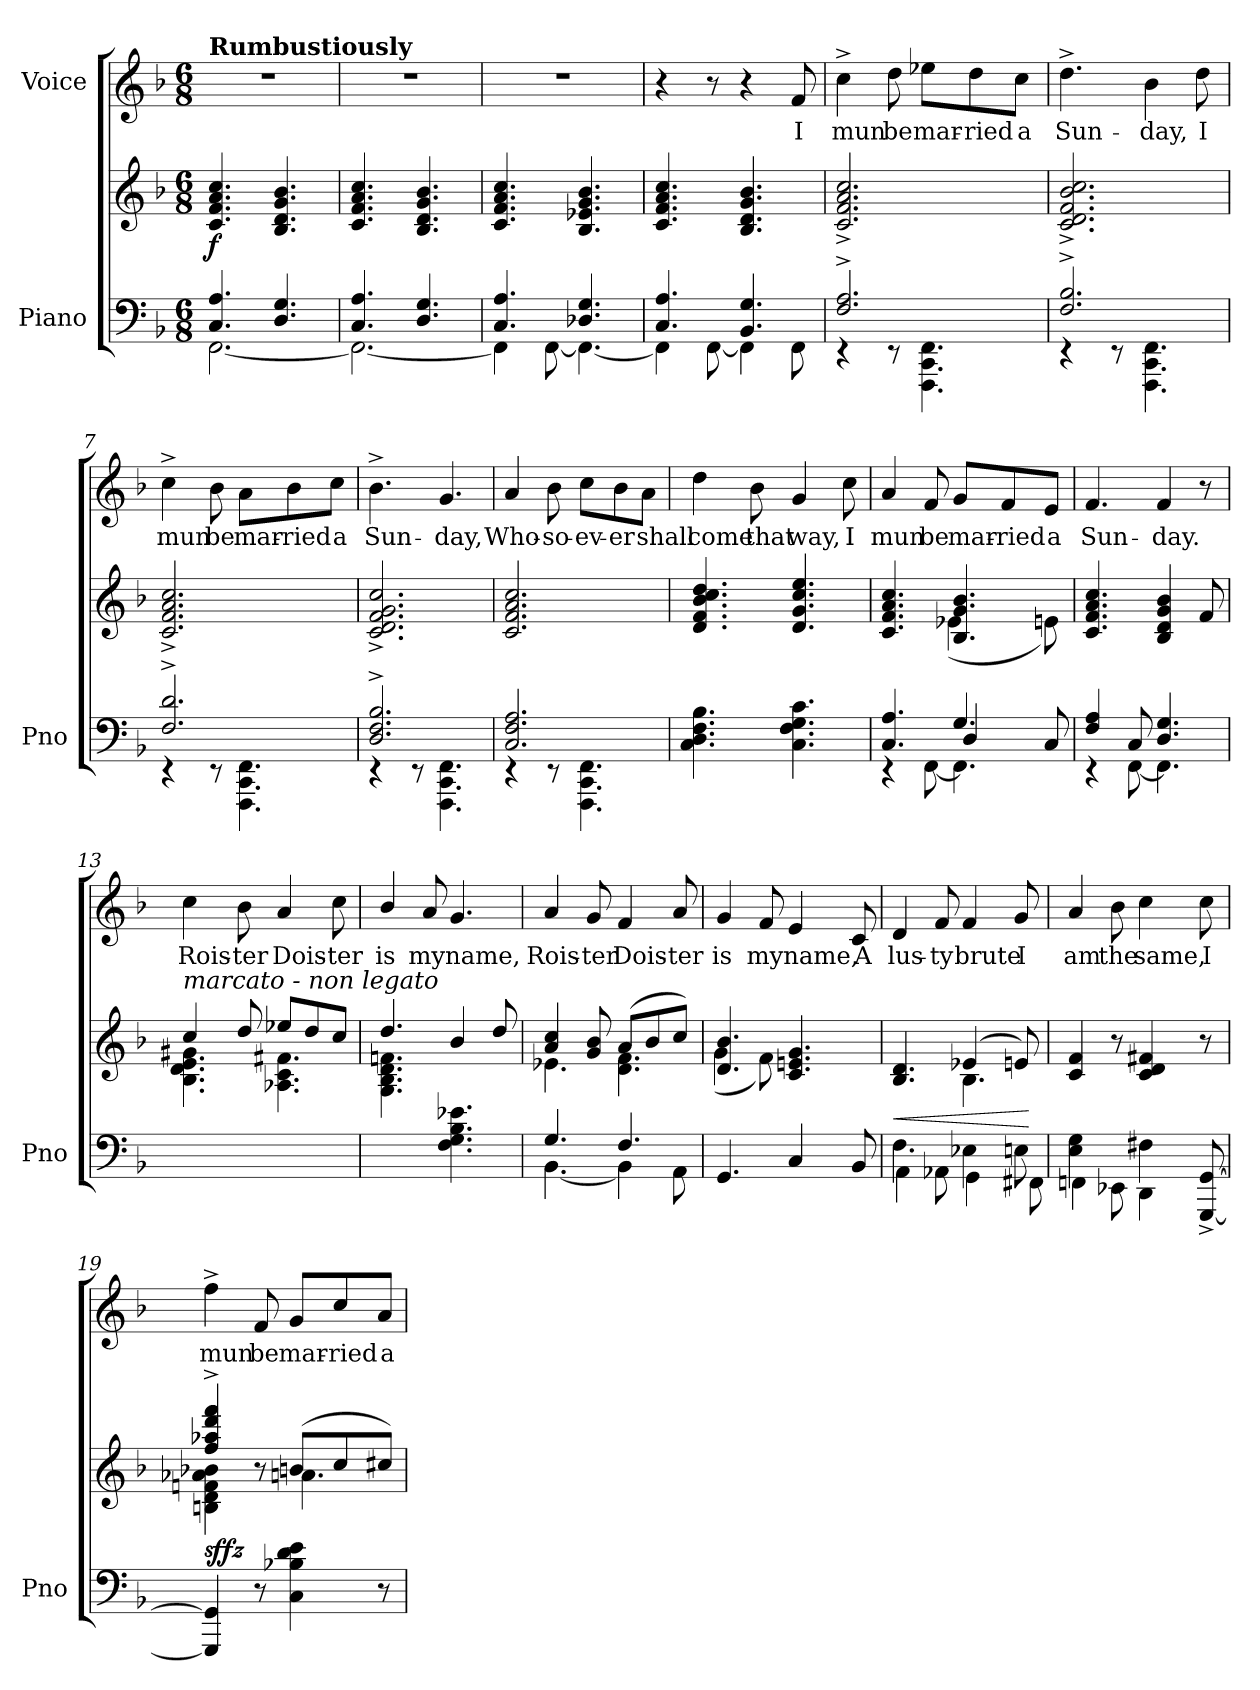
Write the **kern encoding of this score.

**kern	**kern	**dynam	**kern	**text
*part2	*part2	*part2	*part1	*part1
*staff3	*staff2	*staff2/3	*staff1	*staff1
*I"Piano	*	*	*I"Voice	*
*I'Pno	*	*	*	*
*clefF4	*clefG2	*	*clefG2	*
*k[b-]	*k[b-]	*	*k[b-]	*
*M6/8	*M6/8	*	*M6/8	*
=1	=1	=1	=1	=1
*^	*	*	*	*
!	!	!	!	!LO:TX:a:B:t=Rumbustiously	!
!	!	!	!LO:DY:b	!	!
4.C/ 4.A/	[2.FF\	4.c/ 4.f/ 4.a/ 4.cc/	f	2.r	.
4.D/ 4.G/	.	4.B-/ 4.d/ 4.g/ 4.b-/	.	.	.
=2	=2	=2	=2	=2	=2
4.C/ 4.A/	2.FF\_	4.c/ 4.f/ 4.a/ 4.cc/	.	2.r	.
4.D/ 4.G/	.	4.B-/ 4.d/ 4.g/ 4.b-/	.	.	.
=3	=3	=3	=3	=3	=3
4.C/ 4.A/	4FF\]	4.c/ 4.f/ 4.a/ 4.cc/	.	2.r	.
.	[8FF\	.	.	.	.
4.D-X/ 4.G/	4.FF\_	4.B-/ 4.e-X/ 4.g/ 4.b-/	.	.	.
=4	=4	=4	=4	=4	=4
4.C/ 4.A/	4FF\]	4.c/ 4.f/ 4.a/ 4.cc/	.	4r	.
.	[8FF\	.	.	8r	.
4.BB-/ 4.G/	4FF\]	4.B-/ 4.d/ 4.g/ 4.b-/	.	4r	.
.	8FF\	.	.	8f/	I
=5	=5	=5	=5	=5	=5
!	!	!	!LO:DY:b	!	!
!	!	!	!LO:DY:n=1:b	!	!
2.F/^ 2.A/^	4r	2.c/^> 2.f/^> 2.a/^> 2.cc/^>	mf other-dynamics	4cc^\	mun
.	8r	.	.	8dd\	be
.	4.FFF\ 4.CC\ 4.FF\	.	.	8ee-X\L	mar-
.	.	.	.	8dd\	-ried
.	.	.	.	8cc\J	a
=6	=6	=6	=6	=6	=6
2.F/^ 2.B-/^	4r	2.c/^> 2.d/^> 2.f/^> 2.b-/^> 2.cc/^>	.	4.dd^\	Sun-
.	8r	.	.	.	.
.	4.FFF\ 4.CC\ 4.FF\	.	.	4b-\	-day,
.	.	.	.	8dd\	I
=7	=7	=7	=7	=7	=7
2.F/^ 2.d/^	4r	2.c/^> 2.f/^> 2.a/^> 2.cc/^>	.	4cc^\	mun
.	8r	.	.	8b-\	be
.	4.FFF\ 4.CC\ 4.FF\	.	.	8a\L	mar-
.	.	.	.	8b-\	-ried
.	.	.	.	8cc\J	a
=8	=8	=8	=8	=8	=8
2.D/^ 2.F/^ 2.B-/^	4r	2.c/^> 2.d/^> 2.f/^> 2.g/^> 2.cc/^>	.	4.b-^\	Sun-
.	8r	.	.	.	.
.	4.FFF\ 4.CC\ 4.FF\	.	.	4.g/	-day,
=9	=9	=9	=9	=9	=9
2.C/ 2.F/ 2.A/	4r	2.c/ 2.f/ 2.a/ 2.cc/	.	4a/	Who-
.	8r	.	.	8b-\	-so-
.	4.FFF\ 4.CC\ 4.FF\	.	.	8cc\L	-ev-
.	.	.	.	8b-\	-er
.	.	.	.	8a\J	shall
*v	*v	*	*	*	*
=10	=10	=10	=10	=10
4.C\ 4.D\ 4.F\ 4.B-\	4.d/ 4.f/ 4.b-/ 4.cc/ 4.dd/	.	4dd\	come
.	.	.	8b-\	that
4.C\ 4.F\ 4.G\ 4.c\	4.d/ 4.g/ 4.cc/ 4.ee/	.	4g/	way,
.	.	.	8cc\	I
=11	=11	=11	=11	=11
*^	*^	*	*	*
*	*^	*	*	*	*	*
4.C/ 4.A/	4r	4.ryy	4.c/ 4.f/ 4.a/ 4.cc/	4.ryy	.	4a/	mun
.	[8FF\	.	.	.	.	8f/	be
4.G/	4.FF\]	4D/	4.B-/ 4.g/ 4.b-/	(4e-X\	.	8g/L	mar-
.	.	.	.	.	.	8f/	-ried
.	.	8C/	.	8en\)	.	8e/J	a
*	*v	*v	*	*	*	*	*
*	*	*v	*v	*	*	*
=12	=12	=12	=12	=12	=12
4F/ 4A/	4r	4.c/ 4.f/ 4.a/ 4.cc/	.	4.f/	Sun-
8C/	[8FF\	.	.	.	.
4.D/ 4.G/	4.FF\]	4B-/ 4d/ 4g/ 4b-/	.	4f/	-day.
.	.	8f/	.	8r	.
*v	*v	*	*	*	*
=13	=13	=13	=13	=13
*	*^	*	*	*
!	!LO:TX:i:t=marcato - non legato	!	!	!	!
2.ryy	4cc/	4.B-\ 4.d\ 4.e\ 4.g#X\	.	4cc\	Rois-
.	8dd/	.	.	8b-\	-ter
.	8ee-X/L	4.A-X\ 4.c\ 4.f#X\	.	4a/	Dois-
.	8dd/	.	.	.	.
.	8cc/J	.	.	8cc\	-ter
=14	=14	=14	=14	=14	=14
4.ryy	4.dd/	4.G\ 4.B-\ 4.d\ 4.fn\	.	4b-/	is
.	.	.	.	8a/	my
4.F\ 4.G\ 4.B-\ 4.e-X\	4b-/	4.ryy	.	4.g/	name,
.	8dd/	.	.	.	.
=15	=15	=15	=15	=15	=15
*^	*	*	*	*	*
4.G/	[4.BB-\	4a/ 4cc/	4.e-X\	.	4a/	Rois-
.	.	8g/ 8b-/	.	.	8g/	-ter
4.F/	4BB-\]	(8a/L	4.d\ 4.f\	.	4f/	Dois-
.	.	8b-/	.	.	.	.
.	8AA\	8cc/J)	.	.	8a/	-ter
*v	*v	*	*	*	*	*
=16	=16	=16	=16	=16	=16
4.GG/	4.d/ 4.b-/	(4g\	.	4g/	is
.	.	8f\)	.	8f/	my
4C/	4.c/ 4.en/ 4.g/	4.ryy	.	4e/	name,
8BB-/	.	.	.	8c/	A
=17	=17	=17	=17	=17	=17
*^	*	*	*	*	*
!	!	!	!	!LO:HP:b	!	!
4.F\	4AA\	4.B-/ 4.d/	4.ryy	<	4d/	lus-
.	8AA-X\	.	.	.	8f/	-ty
4E-X\	4GG\	(4e-X/	4.B-\	.	4f/	brute
8En\	8FF#X\	8en/)	.	.	8g/	I
*v	*v	*	*	*	*	*
*	*v	*v	*	*	*
.	.	[	.	.
=18	=18	=18	=18	=18
*^	*	*	*	*
4E\ 4G\	4FFn\	4c/ 4f/	.	4a/	am
8ryy	8EE-X\	8r	.	8b-\	the
4F#X\	4DD\	4c/ 4d/ 4f#X/	.	4cc\	same,
8ryy	[8GGG/^> [8GG/^>	8r	.	8cc\	I
=19	=19	=19	=19	=19	=19
*	*	*^	*	*	*
!	!	!	!	!LO:DY:b	!	!
*v	*v	*	*	*	*	*
4GGG/] 4GG/]	4ff/^ 4aa-X/^ 4ddd/^ 4fff/^	4Bn\ 4d\ 4fn\ 4a-X\ 4b-X\	sffz	4ff^\	mun
8r	8r	8ryy	.	8f/	be
4C\ 4B-X\ 4d\ 4e\	(8bn/L	4.an\	.	8g/L	mar-
.	8cc/	.	.	8cc/	-ried
8r	8cc#X/J)	.	.	8a/J	a
*	*v	*v	*	*	*
=	=	=	=	=
*-	*-	*-	*-	*-
